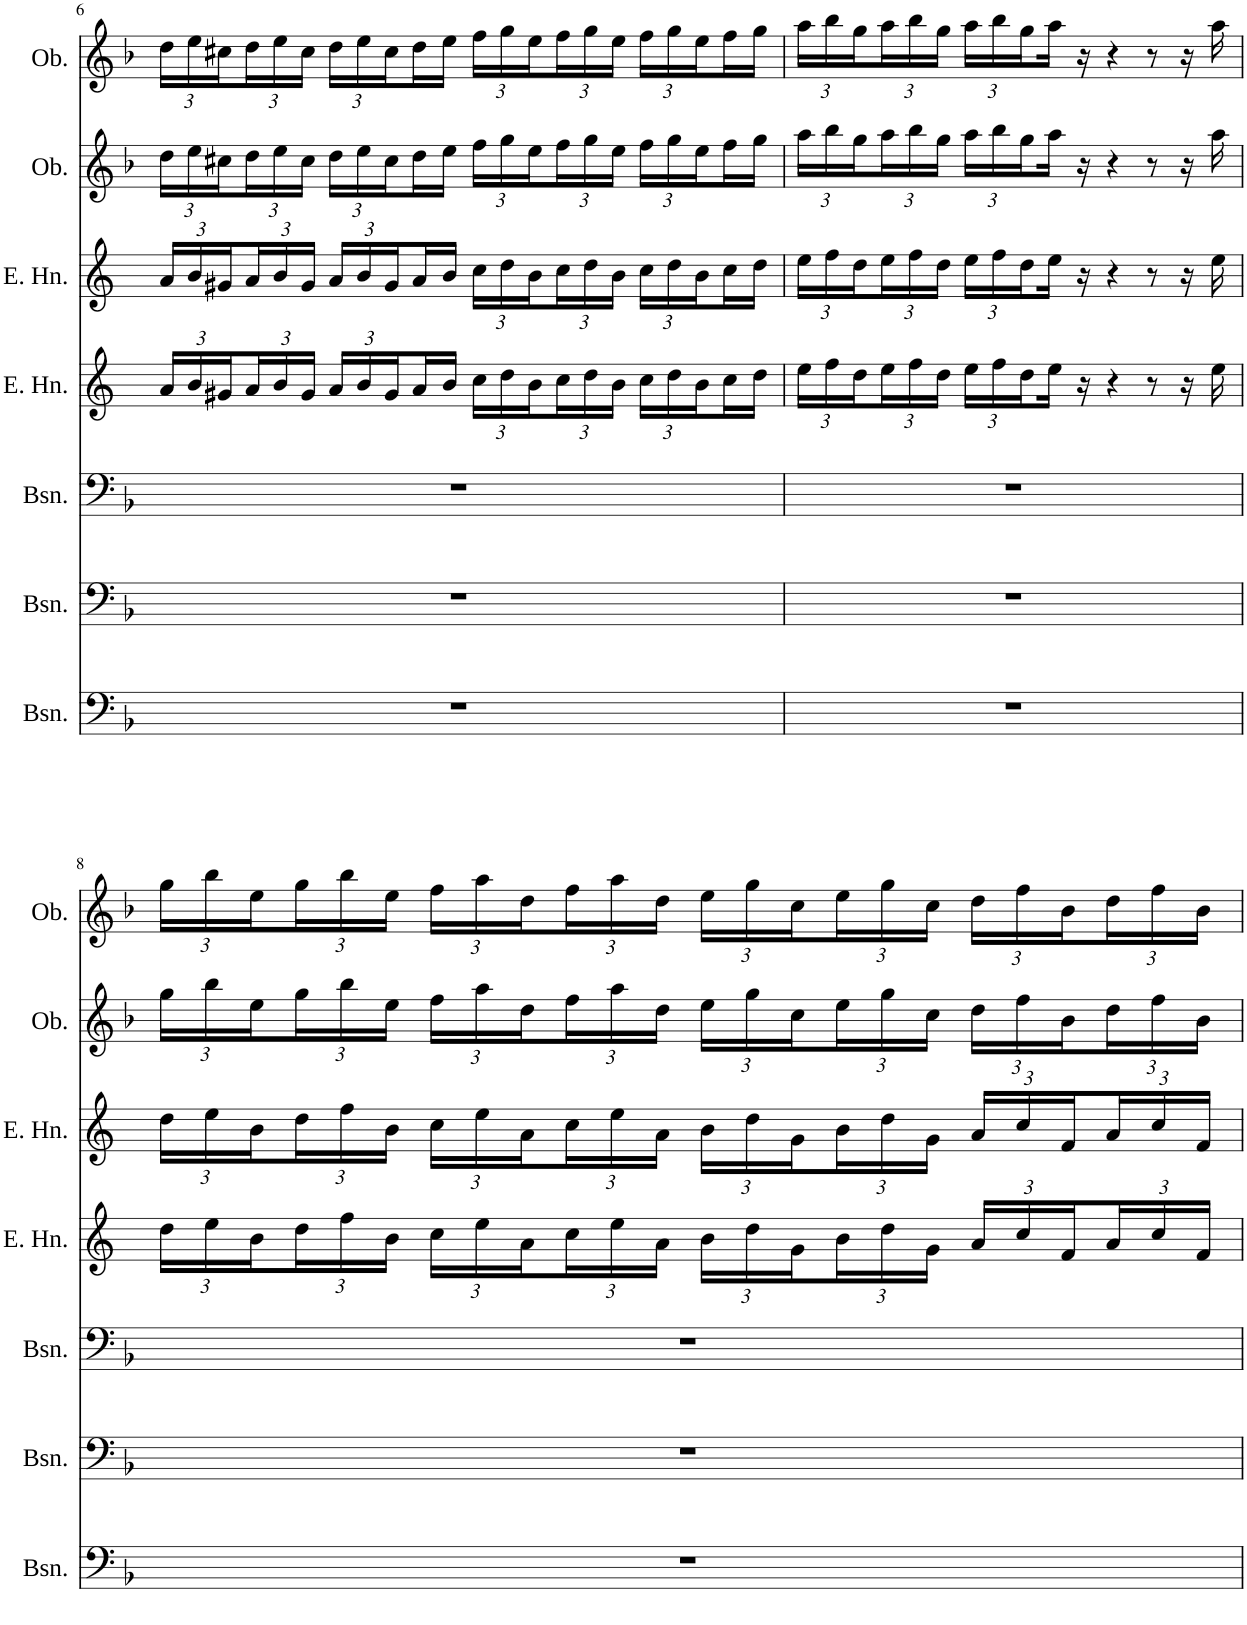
**kern	**kern	**kern	**kern	**kern	**kern	**kern
*part7	*part6	*part5	*part4	*part3	*part2	*part1
*staff7	*staff6	*staff5	*staff4	*staff3	*staff2	*staff1
*I"Bassoon	*I"Bassoon	*I"Bassoon	*I"English Horn	*I"English Horn	*I"Oboe	*I"Oboe
*I'Bsn.	*I'Bsn.	*I'Bsn.	*I'E. Hn.	*I'E. Hn.	*I'Ob.	*I'Ob.
!!LO:PB:g=z
*clefF4	*clefF4	*clefF4	*clefG2	*clefG2	*clefG2	*clefG2
*	*	*	*Trd4c7	*Trd4c7	*	*
*k[b-]	*k[b-]	*k[b-]	*k[]	*k[]	*k[b-]	*k[b-]
*M4/4	*M4/4	*M4/4	*M4/4	*M4/4	*M4/4	*M4/4
*met(c)	*met(c)	*met(c)	*met(c)	*met(c)	*met(c)	*met(c)
*	*	*	*Xbrackettup	*Xbrackettup	*Xbrackettup	*Xbrackettup
=6	=6	=6	=6	=6	=6	=6
1r	1r	1r	24a/LL	24a/LL	24dd\LL	24dd\LL
.	.	.	24b/	24b/	24ee\	24ee\
.	.	.	24g#X/	24g#X/	24cc#X\	24cc#X\
.	.	.	24a/	24a/	24dd\	24dd\
.	.	.	24b/	24b/	24ee\	24ee\
.	.	.	24g#/JJ	24g#/JJ	24cc#\JJ	24cc#\JJ
.	.	.	24a/LL	24a/LL	24dd\LL	24dd\LL
.	.	.	24b/	24b/	24ee\	24ee\
.	.	.	24g#/	24g#/	24cc#\	24cc#\
.	.	.	16a/	16a/	16dd\	16dd\
.	.	.	16b/JJ	16b/JJ	16ee\JJ	16ee\JJ
.	.	.	24cc\LL	24cc\LL	24ff\LL	24ff\LL
.	.	.	24dd\	24dd\	24gg\	24gg\
.	.	.	24b\	24b\	24ee\	24ee\
.	.	.	24cc\	24cc\	24ff\	24ff\
.	.	.	24dd\	24dd\	24gg\	24gg\
.	.	.	24b\JJ	24b\JJ	24ee\JJ	24ee\JJ
.	.	.	24cc\LL	24cc\LL	24ff\LL	24ff\LL
.	.	.	24dd\	24dd\	24gg\	24gg\
.	.	.	24b\	24b\	24ee\	24ee\
.	.	.	16cc\	16cc\	16ff\	16ff\
.	.	.	16dd\JJ	16dd\JJ	16gg\JJ	16gg\JJ
=7	=7	=7	=7	=7	=7	=7
1r	1r	1r	24ee\LL	24ee\LL	24aa\LL	24aa\LL
.	.	.	24ff\	24ff\	24bb-\	24bb-\
.	.	.	24dd\	24dd\	24gg\	24gg\
.	.	.	24ee\	24ee\	24aa\	24aa\
.	.	.	24ff\	24ff\	24bb-\	24bb-\
.	.	.	24dd\JJ	24dd\JJ	24gg\JJ	24gg\JJ
.	.	.	24ee\LL	24ee\LL	24aa\LL	24aa\LL
.	.	.	24ff\	24ff\	24bb-\	24bb-\
.	.	.	24dd\	24dd\	24gg\	24gg\
.	.	.	16ee\JJ	16ee\JJ	16aa\JJ	16aa\JJ
.	.	.	16r	16r	16r	16r
.	.	.	4r	4r	4r	4r
.	.	.	8r	8r	8r	8r
.	.	.	16r	16r	16r	16r
.	.	.	16ee\	16ee\	16aa\	16aa\
!!LO:LB:g=z
=8	=8	=8	=8	=8	=8	=8
1r	1r	1r	24dd\LL	24dd\LL	24gg\LL	24gg\LL
.	.	.	24ee\	24ee\	24bb-\	24bb-\
.	.	.	24b\	24b\	24ee\	24ee\
.	.	.	24dd\	24dd\	24gg\	24gg\
.	.	.	24ff\	24ff\	24bb-\	24bb-\
.	.	.	24b\JJ	24b\JJ	24ee\JJ	24ee\JJ
.	.	.	24cc\LL	24cc\LL	24ff\LL	24ff\LL
.	.	.	24ee\	24ee\	24aa\	24aa\
.	.	.	24a\	24a\	24dd\	24dd\
.	.	.	24cc\	24cc\	24ff\	24ff\
.	.	.	24ee\	24ee\	24aa\	24aa\
.	.	.	24a\JJ	24a\JJ	24dd\JJ	24dd\JJ
.	.	.	24b\LL	24b\LL	24ee\LL	24ee\LL
.	.	.	24dd\	24dd\	24gg\	24gg\
.	.	.	24g\	24g\	24cc\	24cc\
.	.	.	24b\	24b\	24ee\	24ee\
.	.	.	24dd\	24dd\	24gg\	24gg\
.	.	.	24g\JJ	24g\JJ	24cc\JJ	24cc\JJ
.	.	.	24a/LL	24a/LL	24dd\LL	24dd\LL
.	.	.	24cc/	24cc/	24ff\	24ff\
.	.	.	24f/	24f/	24b-\	24b-\
.	.	.	24a/	24a/	24dd\	24dd\
.	.	.	24cc/	24cc/	24ff\	24ff\
.	.	.	24f/JJ	24f/JJ	24b-\JJ	24b-\JJ
=	=	=	=	=	=	=
*-	*-	*-	*-	*-	*-	*-
